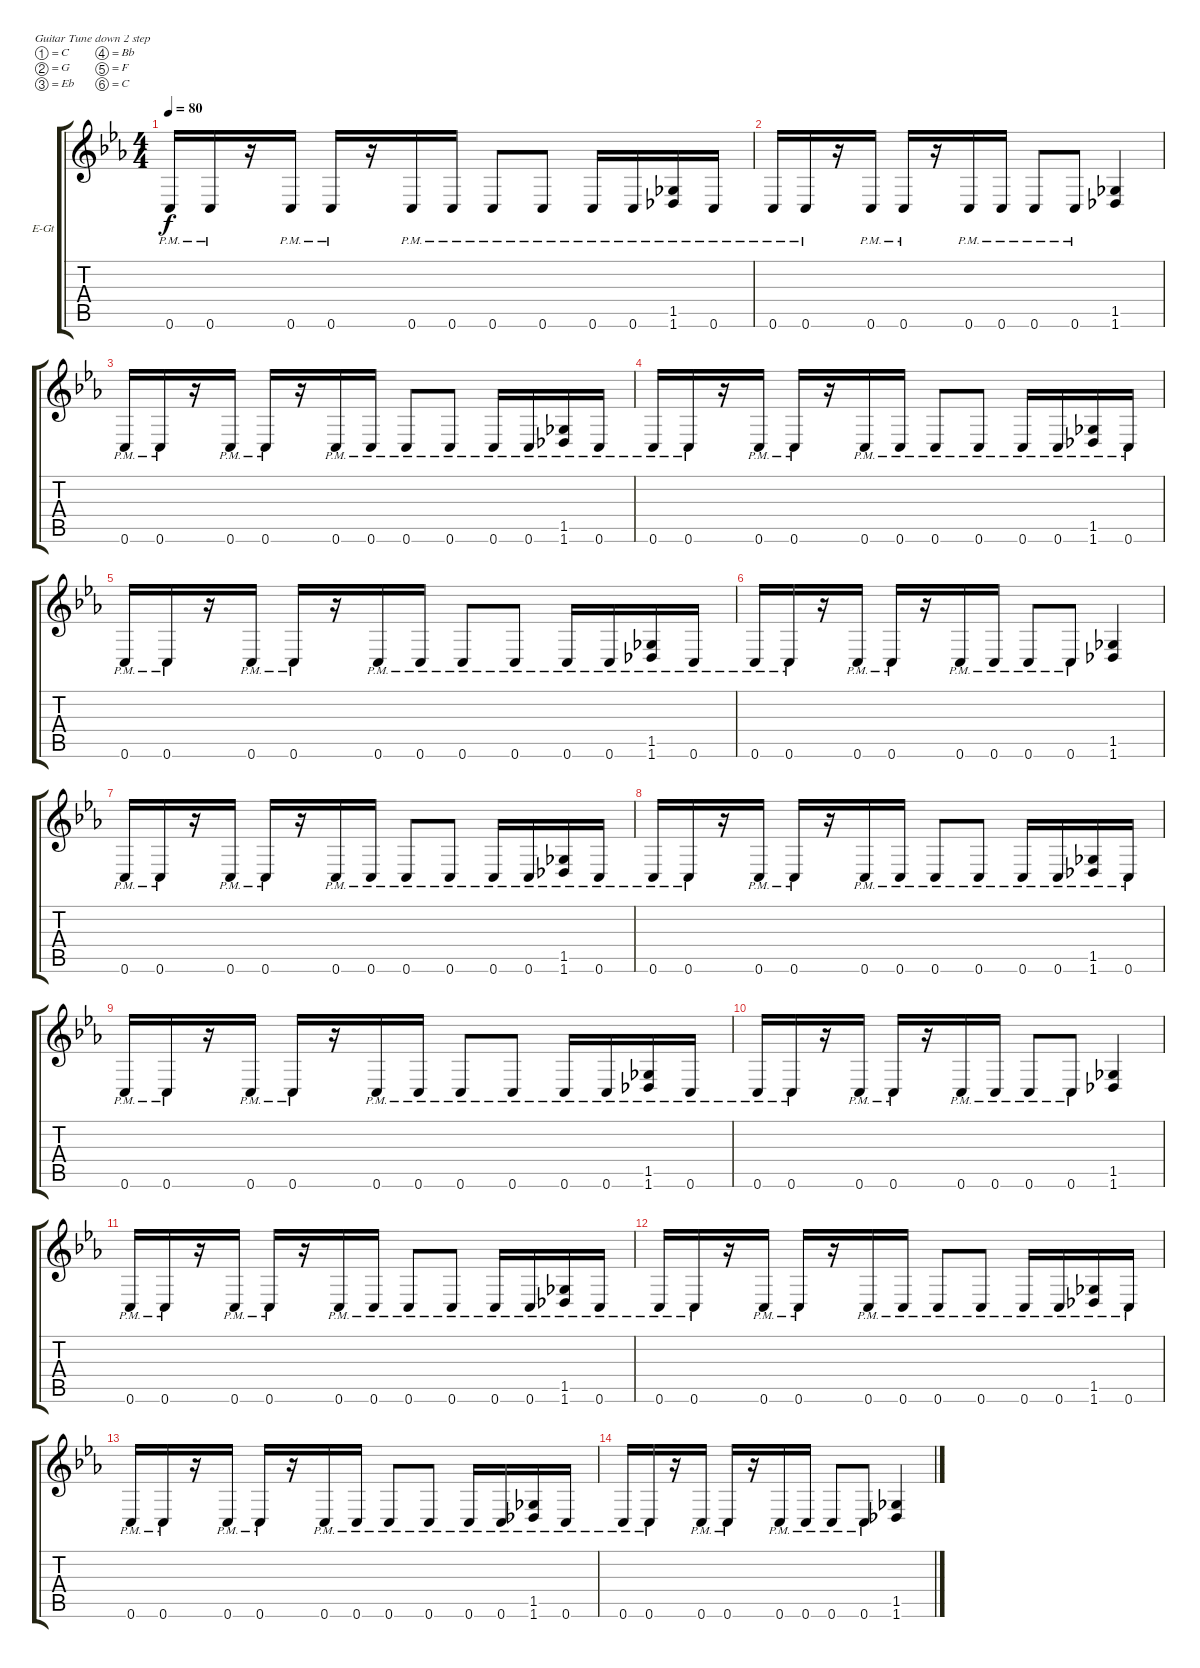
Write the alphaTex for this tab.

\defaultSystemsLayout 4
\bracketExtendMode groupsimilarinstruments
\firstSystemTrackNameOrientation horizontal
\otherSystemsTrackNameOrientation horizontal
\track ("Electric Guitar" "E-Gt") {instrument distortionguitar}
\staff {score tabs}
\tuning (C4 G3 Eb3 Bb2 F2 C2)
\ts (4 4)
\tempo 80
\clef g2
\ks cminor
0.6{pm}.16{dy f} 0.6{pm}.16 r.16 0.6{pm}.16 0.6{pm}.16 r.16 0.6{pm}.16 0.6{pm}.16 0.6{pm}.8 0.6{pm}.8 0.6{pm}.16 0.6{pm}.16 (1.6 1.5{pm}).16 0.6{pm}.16 |
0.6{pm}.16 0.6{pm}.16 r.16 0.6{pm}.16 0.6{pm}.16 r.16 0.6{pm}.16 0.6{pm}.16 0.6{pm}.8 0.6{pm}.8 (1.6 1.5).4 |
0.6{pm}.16 0.6{pm}.16 r.16 0.6{pm}.16 0.6{pm}.16 r.16 0.6{pm}.16 0.6{pm}.16 0.6{pm}.8 0.6{pm}.8 0.6{pm}.16 0.6{pm}.16 (1.6 1.5{pm}).16 0.6{pm}.16 |
0.6{pm}.16 0.6{pm}.16 r.16 0.6{pm}.16 0.6{pm}.16 r.16 0.6{pm}.16 0.6{pm}.16 0.6{pm}.8 0.6{pm}.8 0.6{pm}.16 0.6{pm}.16 (1.6 1.5{pm}).16 0.6{pm}.16 |
0.6{pm}.16 0.6{pm}.16 r.16 0.6{pm}.16 0.6{pm}.16 r.16 0.6{pm}.16 0.6{pm}.16 0.6{pm}.8 0.6{pm}.8 0.6{pm}.16 0.6{pm}.16 (1.6 1.5{pm}).16 0.6{pm}.16 |
0.6{pm}.16 0.6{pm}.16 r.16 0.6{pm}.16 0.6{pm}.16 r.16 0.6{pm}.16 0.6{pm}.16 0.6{pm}.8 0.6{pm}.8 (1.6 1.5).4 |
0.6{pm}.16 0.6{pm}.16 r.16 0.6{pm}.16 0.6{pm}.16 r.16 0.6{pm}.16 0.6{pm}.16 0.6{pm}.8 0.6{pm}.8 0.6{pm}.16 0.6{pm}.16 (1.6 1.5{pm}).16 0.6{pm}.16 |
0.6{pm}.16 0.6{pm}.16 r.16 0.6{pm}.16 0.6{pm}.16 r.16 0.6{pm}.16 0.6{pm}.16 0.6{pm}.8 0.6{pm}.8 0.6{pm}.16 0.6{pm}.16 (1.6 1.5{pm}).16 0.6{pm}.16 |
0.6{pm}.16 0.6{pm}.16 r.16 0.6{pm}.16 0.6{pm}.16 r.16 0.6{pm}.16 0.6{pm}.16 0.6{pm}.8 0.6{pm}.8 0.6{pm}.16 0.6{pm}.16 (1.6 1.5{pm}).16 0.6{pm}.16 |
0.6{pm}.16 0.6{pm}.16 r.16 0.6{pm}.16 0.6{pm}.16 r.16 0.6{pm}.16 0.6{pm}.16 0.6{pm}.8 0.6{pm}.8 (1.6 1.5).4 |
0.6{pm}.16 0.6{pm}.16 r.16 0.6{pm}.16 0.6{pm}.16 r.16 0.6{pm}.16 0.6{pm}.16 0.6{pm}.8 0.6{pm}.8 0.6{pm}.16 0.6{pm}.16 (1.6 1.5{pm}).16 0.6{pm}.16 |
0.6{pm}.16 0.6{pm}.16 r.16 0.6{pm}.16 0.6{pm}.16 r.16 0.6{pm}.16 0.6{pm}.16 0.6{pm}.8 0.6{pm}.8 0.6{pm}.16 0.6{pm}.16 (1.6 1.5{pm}).16 0.6{pm}.16 |
0.6{pm}.16 0.6{pm}.16 r.16 0.6{pm}.16 0.6{pm}.16 r.16 0.6{pm}.16 0.6{pm}.16 0.6{pm}.8 0.6{pm}.8 0.6{pm}.16 0.6{pm}.16 (1.6 1.5{pm}).16 0.6{pm}.16 |
0.6{pm}.16 0.6{pm}.16 r.16 0.6{pm}.16 0.6{pm}.16 r.16 0.6{pm}.16 0.6{pm}.16 0.6{pm}.8 0.6{pm}.8 (1.6 1.5).4
